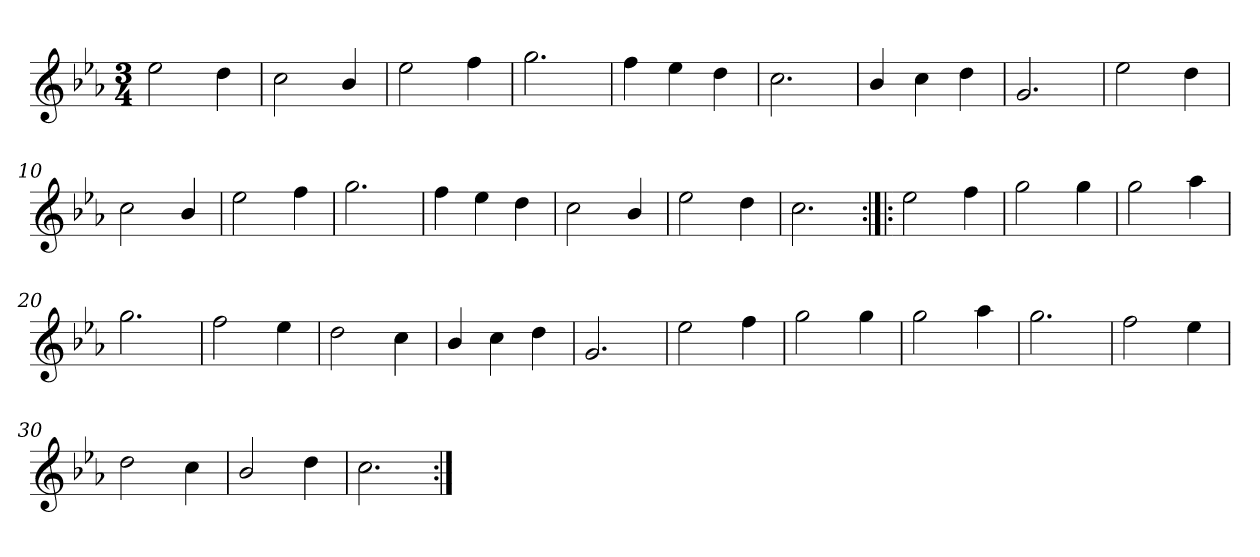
**kern
*part1
*staff1
*clefG2
*k[b-e-a-]
*M3/4
=1
2ee-\
4dd\
=2
2cc\
4b-/
=3
2ee-\
4ff\
=4
2.gg\
=5
4ff\
4ee-\
4dd\
=6
2.cc\
=7
4b-/
4cc\
4dd\
=8
2.g/
!!LO:LB:g=z
=9
2ee-\
4dd\
=10
2cc\
4b-/
=11
2ee-\
4ff\
=12
2.gg\
=13
4ff\
4ee-\
4dd\
=14
2cc\
4b-/
=15
2ee-\
4dd\
=16
2.cc\
!!LO:LB:g=z
=17:|!|:
2ee-\
4ff\
=18
2gg\
4gg\
=19
2gg\
4aa-\
=20
2.gg\
=21
2ff\
4ee-\
=22
2dd\
4cc\
=23
4b-/
4cc\
4dd\
=24
2.g/
!!LO:LB:g=z
=25
2ee-\
4ff\
=26
2gg\
4gg\
=27
2gg\
4aa-\
=28
2.gg\
=29
2ff\
4ee-\
=30
2dd\
4cc\
=31
2b-/
4dd\
=32
2.cc\
=:|!
*-
